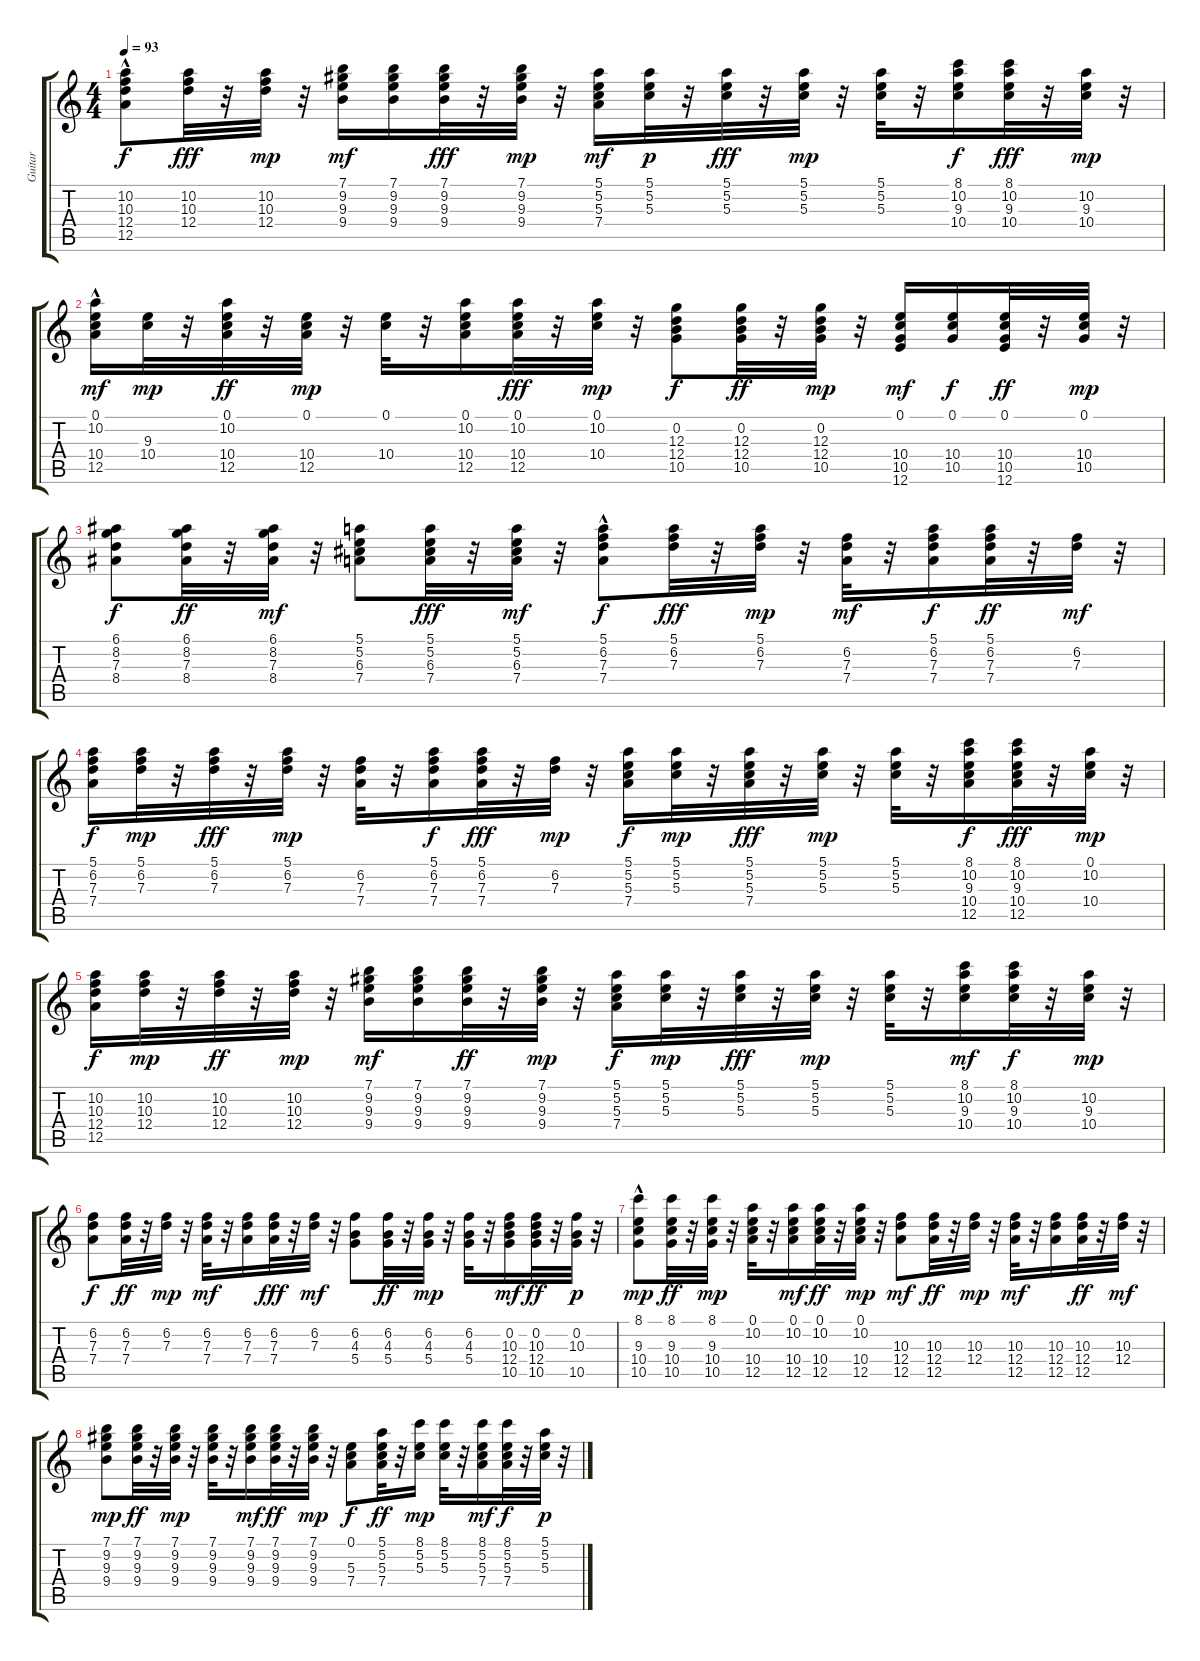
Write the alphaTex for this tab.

\track ("Guitar" "Guitar") {instrument acousticguitarsteel}
\staff {score tabs}
\tuning (E4 B3 G3 D3 A2 E2) {hide}
\ts (4 4)
\tempo 93
\clef g2
\ks c
(10.2{hac} 10.3 12.4 12.5).8{dy f} (10.2 10.3 12.4).32{dy fff} r.32 (10.2 10.3 12.4).32{dy mp} r.32 (7.1 9.2 9.3 9.4).16{dy mf} (7.1 9.2 9.3 9.4).16 (7.1 9.2 9.3 9.4).32{dy fff} r.32 (7.1 9.2 9.3 9.4).32{dy mp} r.32 (5.1 5.2 5.3 7.4).16{dy mf} (5.1 5.2 5.3).32{dy p} r.32 (5.1 5.2 5.3).32{dy fff} r.32 (5.1 5.2 5.3).32{dy mp} r.32 (5.1 5.2 5.3).32 r.32 (8.1 10.2 9.3 10.4).16{dy f} (8.1 10.2 9.3 10.4).32{dy fff} r.32 (10.2 9.3 10.4).32{dy mp} r.32 |
(0.1 10.2 10.4 12.5{hac}).16{dy mf} (9.3 10.4).32{dy mp} r.32 (0.1 10.2 10.4 12.5).32{dy ff} r.32 (0.1 10.4 12.5).32{dy mp} r.32 (0.1 10.4).32 r.32 (0.1 10.2 10.4 12.5).16 (0.1 10.2 10.4 12.5).32{dy fff} r.32 (0.1 10.2 10.4).32{dy mp} r.32 (0.2 12.3 12.4 10.5).8{dy f} (0.2 12.3 12.4 10.5).32{dy ff} r.32 (0.2 12.3 12.4 10.5).32{dy mp} r.32 (0.1 10.4 10.5 12.6).16{dy mf} (0.1 10.4 10.5).16{dy f} (0.1 10.4 10.5 12.6).32{dy ff} r.32 (0.1 10.4 10.5).32{dy mp} r.32 |
(6.1 8.2 7.3 8.4).8{dy f} (6.1 8.2 7.3 8.4).32{dy ff} r.32 (6.1 8.2 7.3 8.4).32{dy mf} r.32 (5.1 5.2 6.3 7.4).8 (5.1 5.2 6.3 7.4).32{dy fff} r.32 (5.1 5.2 6.3 7.4).32{dy mf} r.32 (5.1{hac} 6.2 7.3 7.4).8{dy f} (5.1 6.2 7.3).32{dy fff} r.32 (5.1 6.2 7.3).32{dy mp} r.32 (6.2 7.3 7.4).32{dy mf} r.32 (5.1 6.2 7.3 7.4).16{dy f} (5.1 6.2 7.3 7.4).32{dy ff} r.32 (6.2 7.3).32{dy mf} r.32 |
(5.1 6.2 7.3 7.4).16{dy f} (5.1 6.2 7.3).32{dy mp} r.32 (5.1 6.2 7.3).32{dy fff} r.32 (5.1 6.2 7.3).32{dy mp} r.32 (6.2 7.3 7.4).32 r.32 (5.1 6.2 7.3 7.4).16{dy f} (5.1 6.2 7.3 7.4).32{dy fff} r.32 (6.2 7.3).32{dy mp} r.32 (5.1 5.2 5.3 7.4).16{dy f} (5.1 5.2 5.3).32{dy mp} r.32 (5.1 5.2 5.3 7.4).32{dy fff} r.32 (5.1 5.2 5.3).32{dy mp} r.32 (5.1 5.2 5.3).32 r.32 (8.1 10.2 9.3 10.4 12.5).16{dy f} (8.1 10.2 9.3 10.4 12.5).32{dy fff} r.32 (0.1 10.2 10.4).32{dy mp} r.32 |
(10.2 10.3 12.4 12.5).16{dy f} (10.2 10.3 12.4).32{dy mp} r.32 (10.2 10.3 12.4).32{dy ff} r.32 (10.2 10.3 12.4).32{dy mp} r.32 (7.1 9.2 9.3 9.4).16{dy mf} (7.1 9.2 9.3 9.4).16 (7.1 9.2 9.3 9.4).32{dy ff} r.32 (7.1 9.2 9.3 9.4).32{dy mp} r.32 (5.1 5.2 5.3 7.4).16{dy f} (5.1 5.2 5.3).32{dy mp} r.32 (5.1 5.2 5.3).32{dy fff} r.32 (5.1 5.2 5.3).32{dy mp} r.32 (5.1 5.2 5.3).32 r.32 (8.1 10.2 9.3 10.4).16{dy mf} (8.1 10.2 9.3 10.4).32{dy f} r.32 (10.2 9.3 10.4).32{dy mp} r.32 |
(6.2 7.3 7.4).8{dy f} (6.2 7.3 7.4).32{dy ff} r.32 (6.2 7.3).32{dy mp} r.32 (6.2 7.3 7.4).32{dy mf} r.32 (6.2 7.3 7.4).16 (6.2 7.3 7.4).32{dy fff} r.32 (6.2 7.3).32{dy mf} r.32 (6.2 4.3 5.4).8 (6.2 4.3 5.4).32{dy ff} r.32 (6.2 4.3 5.4).32{dy mp} r.32 (6.2 4.3 5.4).32 r.32 (0.2 10.3 12.4 10.5).16{dy mf} (0.2 10.3 12.4 10.5).32{dy ff} r.32 (0.2 10.3 10.5).32{dy p} r.32 |
(8.1 9.3 10.4 10.5{hac}).8{dy mp} (8.1 9.3 10.4 10.5).32{dy ff} r.32 (8.1 9.3 10.4 10.5).32{dy mp} r.32 (0.1 10.2 10.4 12.5).32 r.32 (0.1 10.2 10.4 12.5).16{dy mf} (0.1 10.2 10.4 12.5).32{dy ff} r.32 (0.1 10.2 10.4 12.5).32{dy mp} r.32 (10.3 12.4 12.5).8{dy mf} (10.3 12.4 12.5).32{dy ff} r.32 (10.3 12.4).32{dy mp} r.32 (10.3 12.4 12.5).32{dy mf} r.32 (10.3 12.4 12.5).16 (10.3 12.4 12.5).32{dy ff} r.32 (10.3 12.4).32{dy mf} r.32 |
(7.1 9.2 9.3 9.4).8{dy mp} (7.1 9.2 9.3 9.4).32{dy ff} r.32 (7.1 9.2 9.3 9.4).32{dy mp} r.32 (7.1 9.2 9.3 9.4).32 r.32 (7.1 9.2 9.3 9.4).16{dy mf} (7.1 9.2 9.3 9.4).32{dy ff} r.32 (7.1 9.2 9.3 9.4).32{dy mp} r.32 (0.1 5.3 7.4).8{dy f} (5.1 5.2 5.3 7.4).32{dy ff} r.32 (8.1 5.2 5.3).16{dy mp} (8.1 5.2 5.3).32 r.32 (8.1 5.2 5.3 7.4).16{dy mf} (8.1 5.2 5.3 7.4).32{dy f} r.32 (5.1 5.2 5.3).32{dy p} r.32
